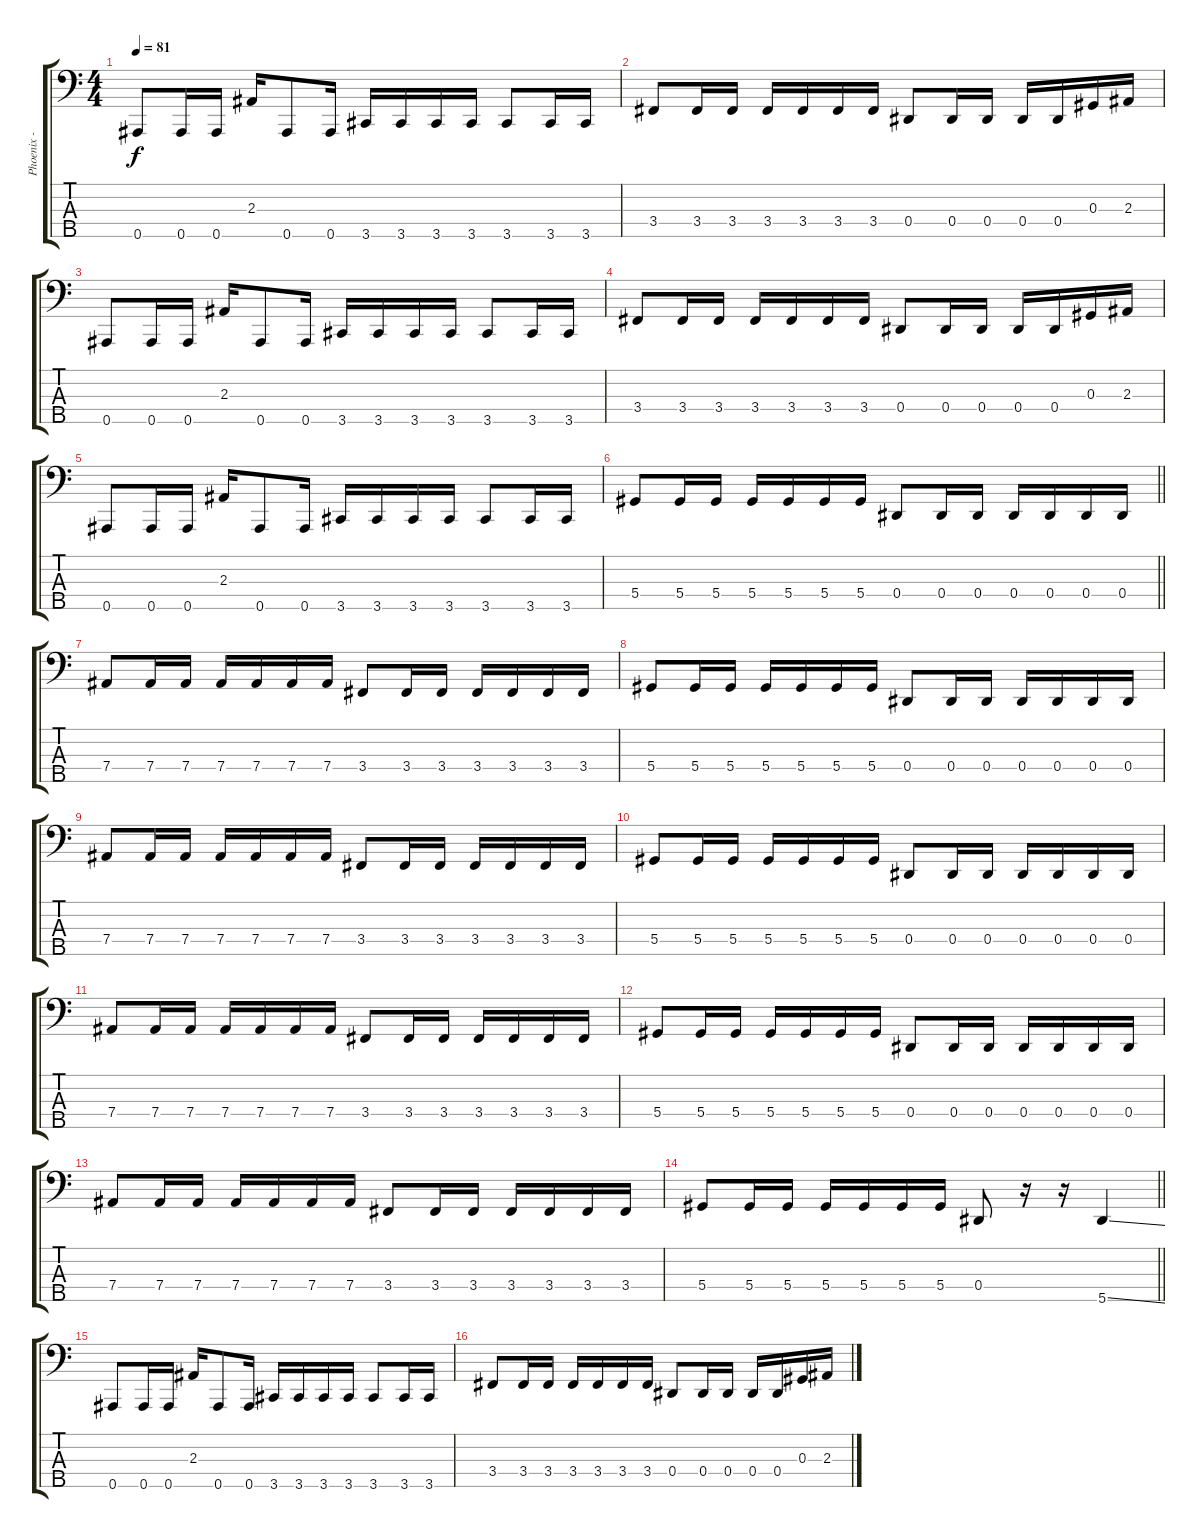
\track ("Phoenix - 5 string Bass" "Phoenix - ") {instrument electricbassfinger}
\staff {score tabs}
\tuning (Gb2 Db2 Ab1 Eb1 Bb0) {hide}
\ts (4 4)
\tempo 81
\clef f4
\ks c
0.5.8{dy f volume 16 instrument electricbassfinger} 0.5.16 0.5.16 2.3.16 0.5.8 0.5.16 3.5.16 3.5.16 3.5.16 3.5.16 3.5.8 3.5.16 3.5.16 |
3.4.8 3.4.16 3.4.16 3.4.16 3.4.16 3.4.16 3.4.16 0.4.8 0.4.16 0.4.16 0.4.16 0.4.16 0.3.16 2.3.16 |
0.5.8{volume 16 instrument electricbassfinger} 0.5.16 0.5.16 2.3.16 0.5.8 0.5.16 3.5.16 3.5.16 3.5.16 3.5.16 3.5.8 3.5.16 3.5.16 |
3.4.8 3.4.16 3.4.16 3.4.16 3.4.16 3.4.16 3.4.16 0.4.8 0.4.16 0.4.16 0.4.16 0.4.16 0.3.16 2.3.16 |
0.5.8{volume 16 instrument electricbassfinger} 0.5.16 0.5.16 2.3.16 0.5.8 0.5.16 3.5.16 3.5.16 3.5.16 3.5.16 3.5.8 3.5.16 3.5.16 |
\barLineRight lightlight
5.4.8 5.4.16 5.4.16 5.4.16 5.4.16 5.4.16 5.4.16 0.4.8 0.4.16 0.4.16 0.4.16 0.4.16 0.4.16 0.4.16 |
7.4.8{volume 12 instrument electricbasspick} 7.4.16 7.4.16 7.4.16 7.4.16 7.4.16 7.4.16 3.4.8 3.4.16 3.4.16 3.4.16 3.4.16 3.4.16 3.4.16 |
5.4.8{volume 12 instrument electricbasspick} 5.4.16 5.4.16 5.4.16 5.4.16 5.4.16 5.4.16 0.4.8 0.4.16 0.4.16 0.4.16 0.4.16 0.4.16 0.4.16 |
7.4.8{volume 12 instrument electricbasspick} 7.4.16 7.4.16 7.4.16 7.4.16 7.4.16 7.4.16 3.4.8 3.4.16 3.4.16 3.4.16 3.4.16 3.4.16 3.4.16 |
5.4.8{volume 12 instrument electricbasspick} 5.4.16 5.4.16 5.4.16 5.4.16 5.4.16 5.4.16 0.4.8 0.4.16 0.4.16 0.4.16 0.4.16 0.4.16 0.4.16 |
7.4.8{volume 12 instrument electricbasspick} 7.4.16 7.4.16 7.4.16 7.4.16 7.4.16 7.4.16 3.4.8 3.4.16 3.4.16 3.4.16 3.4.16 3.4.16 3.4.16 |
5.4.8{volume 12 instrument electricbasspick} 5.4.16 5.4.16 5.4.16 5.4.16 5.4.16 5.4.16 0.4.8 0.4.16 0.4.16 0.4.16 0.4.16 0.4.16 0.4.16 |
7.4.8{volume 12 instrument electricbasspick} 7.4.16 7.4.16 7.4.16 7.4.16 7.4.16 7.4.16 3.4.8 3.4.16 3.4.16 3.4.16 3.4.16 3.4.16 3.4.16 |
\barLineRight lightlight
5.4.8{volume 12 instrument electricbasspick} 5.4.16 5.4.16 5.4.16 5.4.16 5.4.16 5.4.16 0.4.8 r.16 r.16 5.5{ss}.4 |
0.5.8{volume 16 instrument electricbassfinger} 0.5.16 0.5.16 2.3.16 0.5.8 0.5.16 3.5.16 3.5.16 3.5.16 3.5.16 3.5.8 3.5.16 3.5.16 |
3.4.8 3.4.16 3.4.16 3.4.16 3.4.16 3.4.16 3.4.16 0.4.8 0.4.16 0.4.16 0.4.16 0.4.16 0.3.16 2.3.16
